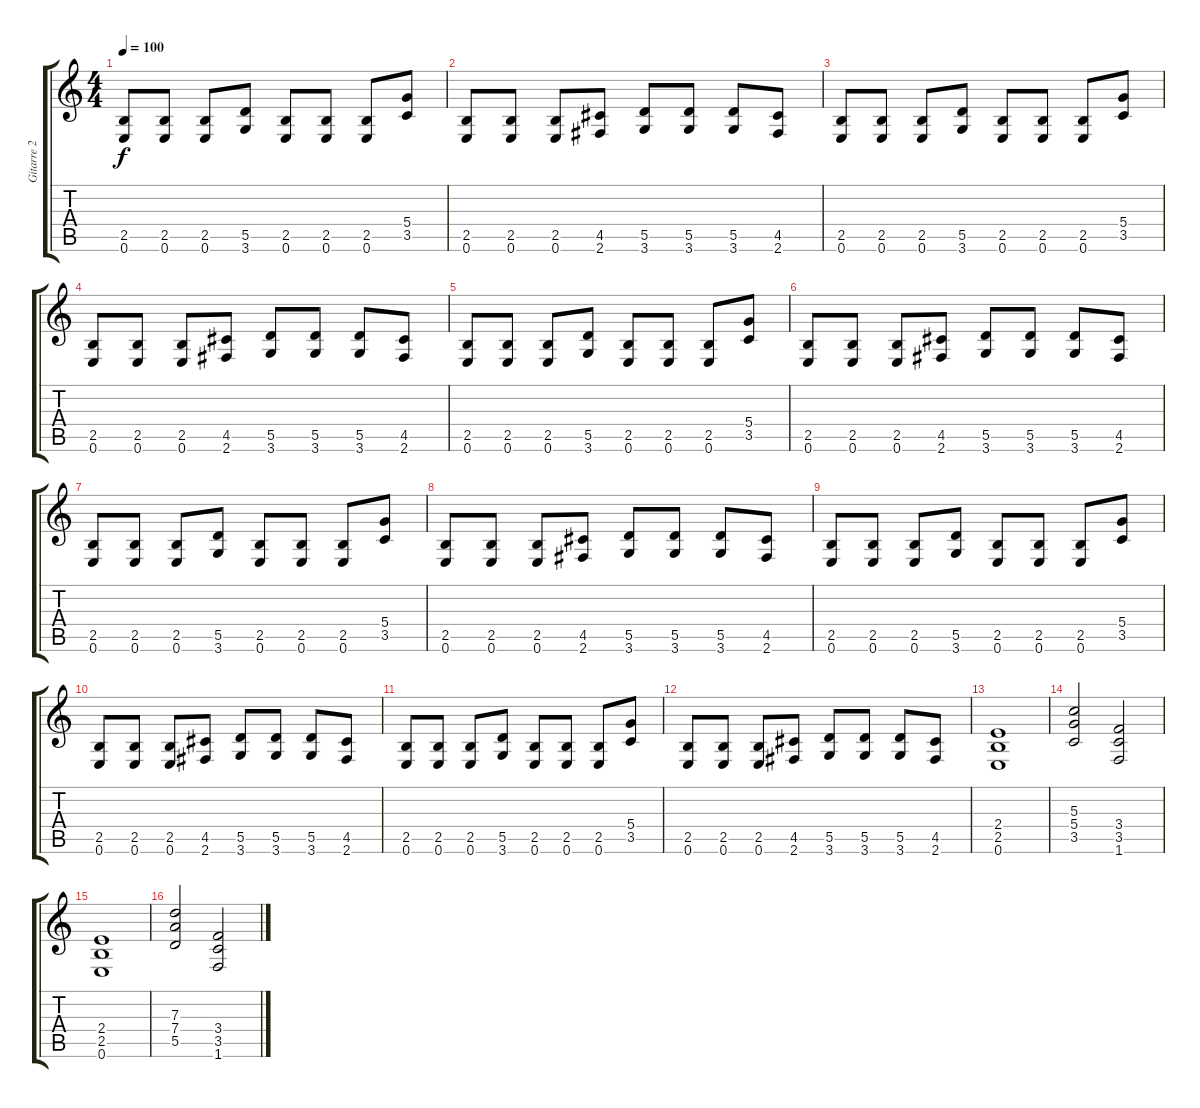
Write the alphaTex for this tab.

\track ("Gitarre 2" "Gitarre 2") {instrument distortionguitar}
\staff {score tabs}
\tuning (E4 B3 G3 D3 A2 E2) {hide}
\ts (4 4)
\tempo 100
\clef g2
\ks c
(2.5 0.6).8{dy f} (2.5 0.6).8 (2.5 0.6).8 (5.5 3.6).8 (2.5 0.6).8 (2.5 0.6).8 (2.5 0.6).8 (5.4 3.5).8 |
(2.5 0.6).8 (2.5 0.6).8 (2.5 0.6).8 (4.5 2.6).8 (5.5 3.6).8 (5.5 3.6).8 (5.5 3.6).8 (4.5 2.6).8 |
(2.5 0.6).8 (2.5 0.6).8 (2.5 0.6).8 (5.5 3.6).8 (2.5 0.6).8 (2.5 0.6).8 (2.5 0.6).8 (5.4 3.5).8 |
(2.5 0.6).8 (2.5 0.6).8 (2.5 0.6).8 (4.5 2.6).8 (5.5 3.6).8 (5.5 3.6).8 (5.5 3.6).8 (4.5 2.6).8 |
(2.5 0.6).8 (2.5 0.6).8 (2.5 0.6).8 (5.5 3.6).8 (2.5 0.6).8 (2.5 0.6).8 (2.5 0.6).8 (5.4 3.5).8 |
(2.5 0.6).8 (2.5 0.6).8 (2.5 0.6).8 (4.5 2.6).8 (5.5 3.6).8 (5.5 3.6).8 (5.5 3.6).8 (4.5 2.6).8 |
(2.5 0.6).8 (2.5 0.6).8 (2.5 0.6).8 (5.5 3.6).8 (2.5 0.6).8 (2.5 0.6).8 (2.5 0.6).8 (5.4 3.5).8 |
(2.5 0.6).8 (2.5 0.6).8 (2.5 0.6).8 (4.5 2.6).8 (5.5 3.6).8 (5.5 3.6).8 (5.5 3.6).8 (4.5 2.6).8 |
(2.5 0.6).8 (2.5 0.6).8 (2.5 0.6).8 (5.5 3.6).8 (2.5 0.6).8 (2.5 0.6).8 (2.5 0.6).8 (5.4 3.5).8 |
(2.5 0.6).8 (2.5 0.6).8 (2.5 0.6).8 (4.5 2.6).8 (5.5 3.6).8 (5.5 3.6).8 (5.5 3.6).8 (4.5 2.6).8 |
(2.5 0.6).8 (2.5 0.6).8 (2.5 0.6).8 (5.5 3.6).8 (2.5 0.6).8 (2.5 0.6).8 (2.5 0.6).8 (5.4 3.5).8 |
(2.5 0.6).8 (2.5 0.6).8 (2.5 0.6).8 (4.5 2.6).8 (5.5 3.6).8 (5.5 3.6).8 (5.5 3.6).8 (4.5 2.6).8 |
(2.4 2.5 0.6).1 |
(5.3 5.4 3.5).2 (3.4 3.5 1.6).2 |
(2.4 2.5 0.6).1 |
(7.3 7.4 5.5).2 (3.4 3.5 1.6).2
